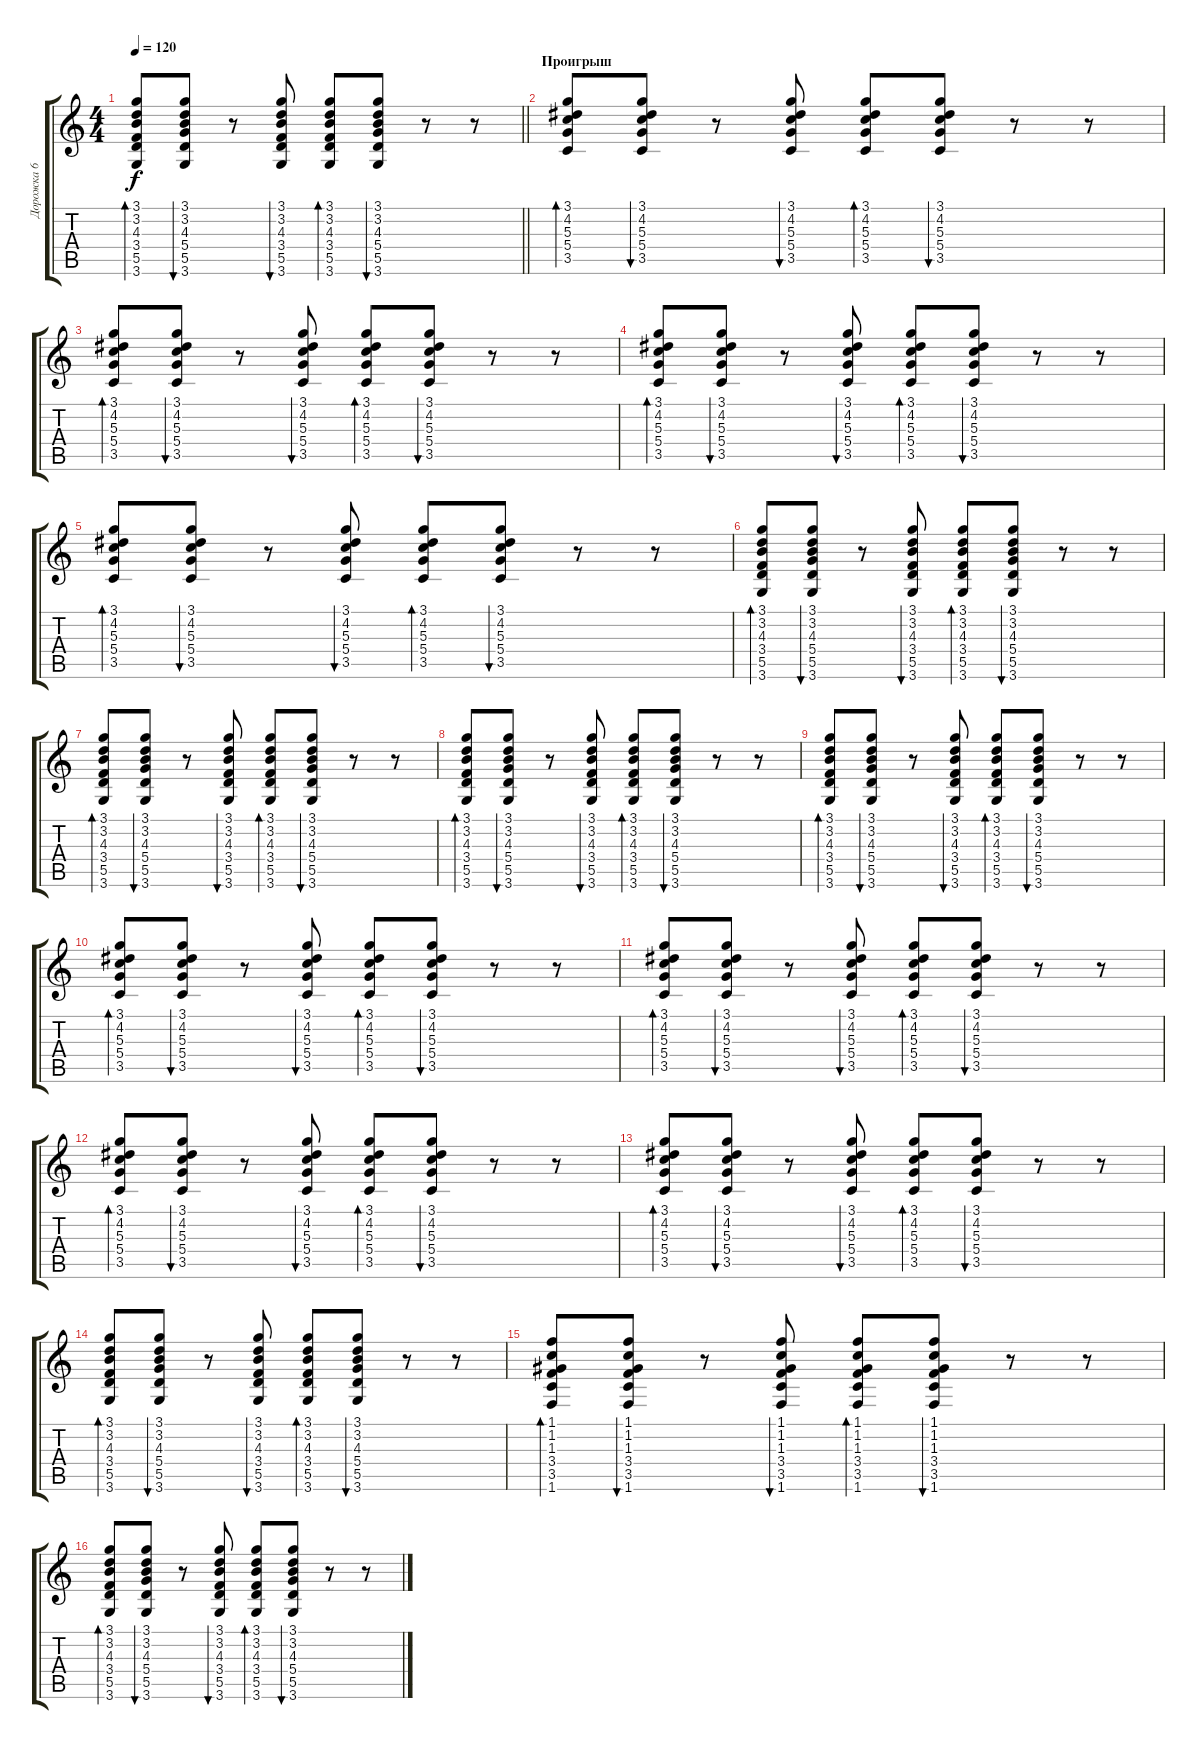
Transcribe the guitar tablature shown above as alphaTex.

\track ("Дорожка 6" "Дорожка 6") {instrument electricguitarclean}
\staff {score tabs}
\tuning (E4 B3 G3 D3 A2 E2) {hide}
\ts (4 4)
\tempo 120
\clef g2
\barLineRight lightlight
\ks c
(3.1 3.2 4.3 3.4 5.5 3.6).8{bd 60 dy f} (3.1 3.2 4.3 5.4 5.5 3.6).8{bu 60} r.8 (3.1 3.2 4.3 3.4 5.5 3.6).8{bu 60} (3.1 3.2 4.3 3.4 5.5 3.6).8{bd 60} (3.1 3.2 4.3 5.4 5.5 3.6).8{bu 60} r.8 r.8 |
\section ("" "Проигрыш")
(3.1 4.2 5.3 5.4 3.5).8{bd 60} (3.1 4.2 5.3 5.4 3.5).8{bu 60} r.8 (3.1 4.2 5.3 5.4 3.5).8{bu 60} (3.1 4.2 5.3 5.4 3.5).8{bd 60} (3.1 4.2 5.3 5.4 3.5).8{bu 60} r.8 r.8 |
(3.1 4.2 5.3 5.4 3.5).8{bd 60} (3.1 4.2 5.3 5.4 3.5).8{bu 60} r.8 (3.1 4.2 5.3 5.4 3.5).8{bu 60} (3.1 4.2 5.3 5.4 3.5).8{bd 60} (3.1 4.2 5.3 5.4 3.5).8{bu 60} r.8 r.8 |
(3.1 4.2 5.3 5.4 3.5).8{bd 60} (3.1 4.2 5.3 5.4 3.5).8{bu 60} r.8 (3.1 4.2 5.3 5.4 3.5).8{bu 60} (3.1 4.2 5.3 5.4 3.5).8{bd 60} (3.1 4.2 5.3 5.4 3.5).8{bu 60} r.8 r.8 |
(3.1 4.2 5.3 5.4 3.5).8{bd 60} (3.1 4.2 5.3 5.4 3.5).8{bu 60} r.8 (3.1 4.2 5.3 5.4 3.5).8{bu 60} (3.1 4.2 5.3 5.4 3.5).8{bd 60} (3.1 4.2 5.3 5.4 3.5).8{bu 60} r.8 r.8 |
(3.1 3.2 4.3 3.4 5.5 3.6).8{bd 60} (3.1 3.2 4.3 5.4 5.5 3.6).8{bu 60} r.8 (3.1 3.2 4.3 3.4 5.5 3.6).8{bu 60} (3.1 3.2 4.3 3.4 5.5 3.6).8{bd 60} (3.1 3.2 4.3 5.4 5.5 3.6).8{bu 60} r.8 r.8 |
(3.1 3.2 4.3 3.4 5.5 3.6).8{bd 60} (3.1 3.2 4.3 5.4 5.5 3.6).8{bu 60} r.8 (3.1 3.2 4.3 3.4 5.5 3.6).8{bu 60} (3.1 3.2 4.3 3.4 5.5 3.6).8{bd 60} (3.1 3.2 4.3 5.4 5.5 3.6).8{bu 60} r.8 r.8 |
(3.1 3.2 4.3 3.4 5.5 3.6).8{bd 60} (3.1 3.2 4.3 5.4 5.5 3.6).8{bu 60} r.8 (3.1 3.2 4.3 3.4 5.5 3.6).8{bu 60} (3.1 3.2 4.3 3.4 5.5 3.6).8{bd 60} (3.1 3.2 4.3 5.4 5.5 3.6).8{bu 60} r.8 r.8 |
(3.1 3.2 4.3 3.4 5.5 3.6).8{bd 60} (3.1 3.2 4.3 5.4 5.5 3.6).8{bu 60} r.8 (3.1 3.2 4.3 3.4 5.5 3.6).8{bu 60} (3.1 3.2 4.3 3.4 5.5 3.6).8{bd 60} (3.1 3.2 4.3 5.4 5.5 3.6).8{bu 60} r.8 r.8 |
(3.1 4.2 5.3 5.4 3.5).8{bd 60} (3.1 4.2 5.3 5.4 3.5).8{bu 60} r.8 (3.1 4.2 5.3 5.4 3.5).8{bu 60} (3.1 4.2 5.3 5.4 3.5).8{bd 60} (3.1 4.2 5.3 5.4 3.5).8{bu 60} r.8 r.8 |
(3.1 4.2 5.3 5.4 3.5).8{bd 60} (3.1 4.2 5.3 5.4 3.5).8{bu 60} r.8 (3.1 4.2 5.3 5.4 3.5).8{bu 60} (3.1 4.2 5.3 5.4 3.5).8{bd 60} (3.1 4.2 5.3 5.4 3.5).8{bu 60} r.8 r.8 |
(3.1 4.2 5.3 5.4 3.5).8{bd 60} (3.1 4.2 5.3 5.4 3.5).8{bu 60} r.8 (3.1 4.2 5.3 5.4 3.5).8{bu 60} (3.1 4.2 5.3 5.4 3.5).8{bd 60} (3.1 4.2 5.3 5.4 3.5).8{bu 60} r.8 r.8 |
(3.1 4.2 5.3 5.4 3.5).8{bd 60} (3.1 4.2 5.3 5.4 3.5).8{bu 60} r.8 (3.1 4.2 5.3 5.4 3.5).8{bu 60} (3.1 4.2 5.3 5.4 3.5).8{bd 60} (3.1 4.2 5.3 5.4 3.5).8{bu 60} r.8 r.8 |
(3.1 3.2 4.3 3.4 5.5 3.6).8{bd 60} (3.1 3.2 4.3 5.4 5.5 3.6).8{bu 60} r.8 (3.1 3.2 4.3 3.4 5.5 3.6).8{bu 60} (3.1 3.2 4.3 3.4 5.5 3.6).8{bd 60} (3.1 3.2 4.3 5.4 5.5 3.6).8{bu 60} r.8 r.8 |
(1.1 1.2 1.3 3.4 3.5 1.6).8{bd 60} (1.1 1.2 1.3 3.4 3.5 1.6).8{bu 60} r.8 (1.1 1.2 1.3 3.4 3.5 1.6).8{bu 60} (1.1 1.2 1.3 3.4 3.5 1.6).8{bd 60} (1.1 1.2 1.3 3.4 3.5 1.6).8{bu 60} r.8 r.8 |
(3.1 3.2 4.3 3.4 5.5 3.6).8{bd 60} (3.1 3.2 4.3 5.4 5.5 3.6).8{bu 60} r.8 (3.1 3.2 4.3 3.4 5.5 3.6).8{bu 60} (3.1 3.2 4.3 3.4 5.5 3.6).8{bd 60} (3.1 3.2 4.3 5.4 5.5 3.6).8{bu 60} r.8 r.8
